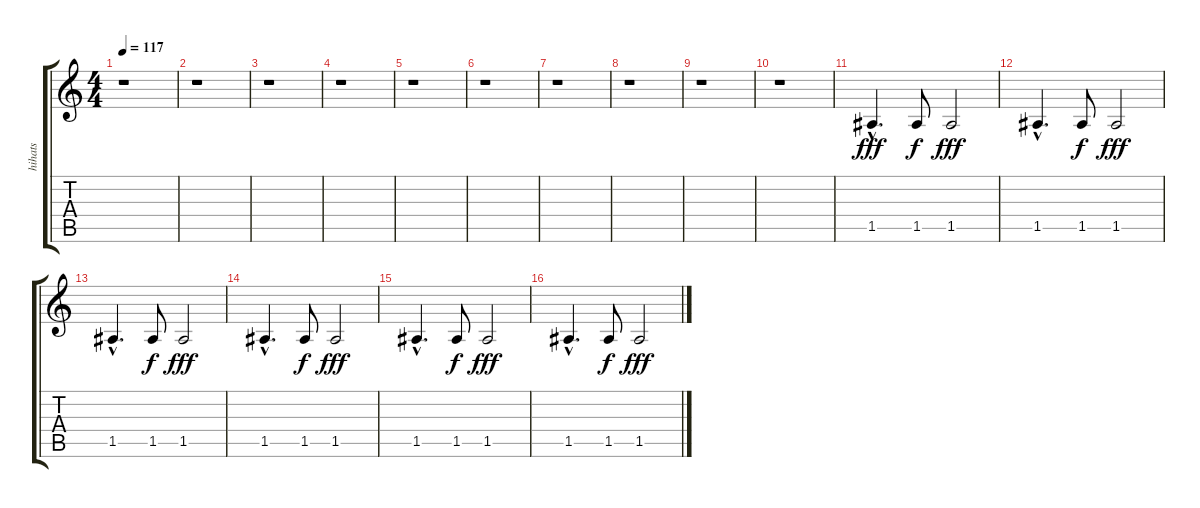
\track ("hihats" "hihats") {instrument acousticguitarnylon}
\staff {score tabs}
\tuning (E4 B3 G3 D3 A2 E2) {hide}
\ts (4 4)
\tempo 117
\clef g2
\ks c
r.1{dy fff} |
r.1 |
r.1 |
r.1 |
r.1 |
r.1 |
r.1 |
r.1 |
r.1 |
r.1 |
1.5{hac}.4{d} 1.5.8{dy f} 1.5.2{dy fff} |
1.5{hac}.4{d} 1.5.8{dy f} 1.5.2{dy fff} |
1.5{hac}.4{d} 1.5.8{dy f} 1.5.2{dy fff} |
1.5{hac}.4{d} 1.5.8{dy f} 1.5.2{dy fff} |
1.5{hac}.4{d} 1.5.8{dy f} 1.5.2{dy fff} |
1.5{hac}.4{d} 1.5.8{dy f} 1.5.2{dy fff}
